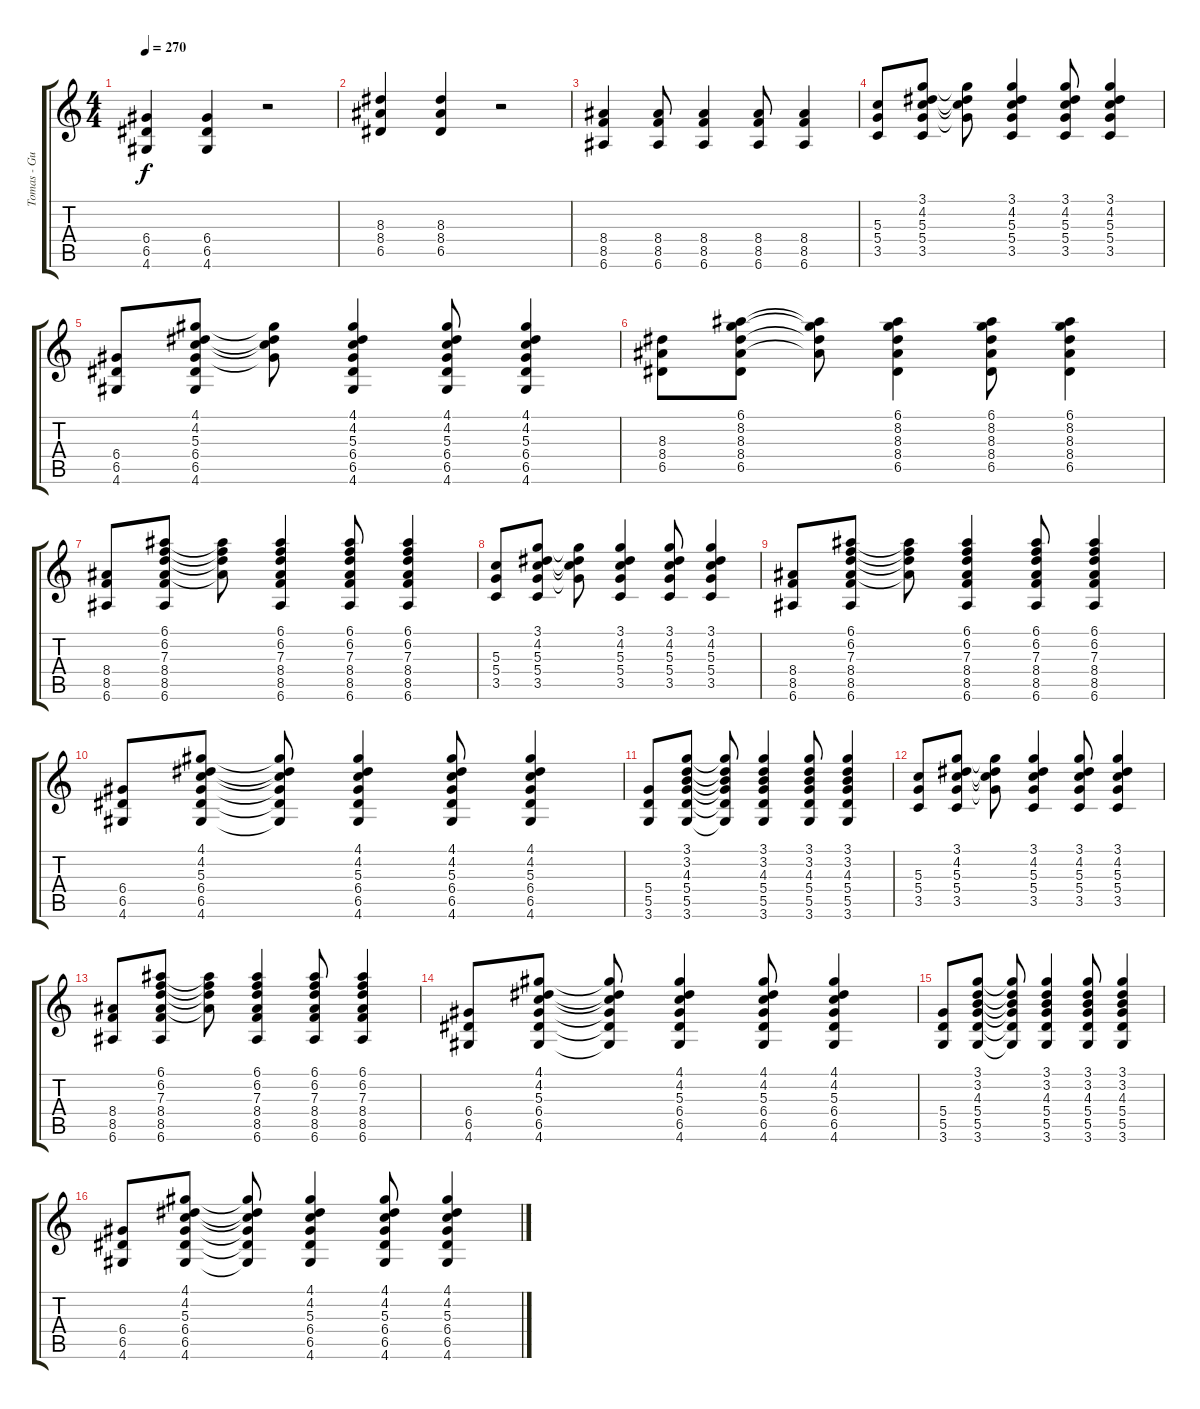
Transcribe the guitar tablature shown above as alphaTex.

\track ("Tomas - Guitar" "Tomas - Gu") {instrument electricguitarclean}
\staff {score tabs}
\tuning (E4 B3 G3 D3 A2 E2) {hide}
\ts (4 4)
\tempo 270
\clef g2
\ks c
(6.4 6.5 4.6).4{dy f} (6.4 6.5 4.6).4 r.2 |
(8.3 8.4 6.5).4 (8.3 8.4 6.5).4 r.2 |
(8.4 8.5 6.6).4 (8.4 8.5 6.6).8 (8.4 8.5 6.6).4 (8.4 8.5 6.6).8 (8.4 8.5 6.6).4 |
(5.3 5.4 3.5).8 (3.1 4.2 5.3 5.4 3.5).8 (3.1{t} 4.2{t} 5.3{t} 5.4{t}).8 (3.1 4.2 5.3 5.4 3.5).4 (3.1 4.2 5.3 5.4 3.5).8 (3.1 4.2 5.3 5.4 3.5).4 |
(6.4 6.5 4.6).8 (4.1 4.2 5.3 6.4 6.5 4.6).8 (4.1{t} 4.2{t} 5.3{t} 6.4{t}).8 (4.1 4.2 5.3 6.4 6.5 4.6).4 (4.1 4.2 5.3 6.4 6.5 4.6).8 (4.1 4.2 5.3 6.4 6.5 4.6).4 |
(8.3 8.4 6.5).8 (6.1 8.2 8.3 8.4 6.5).8 (6.1{t} 8.2{t} 8.3{t} 8.4{t}).8 (6.1 8.2 8.3 8.4 6.5).4 (6.1 8.2 8.3 8.4 6.5).8 (6.1 8.2 8.3 8.4 6.5).4 |
(8.4 8.5 6.6).8 (6.1 6.2 7.3 8.4 8.5 6.6).8 (6.1{t} 6.2{t} 7.3{t} 8.4{t}).8 (6.1 6.2 7.3 8.4 8.5 6.6).4 (6.1 6.2 7.3 8.4 8.5 6.6).8 (6.1 6.2 7.3 8.4 8.5 6.6).4 |
(5.3 5.4 3.5).8 (3.1 4.2 5.3 5.4 3.5).8 (3.1{t} 4.2{t} 5.3{t} 5.4{t}).8 (3.1 4.2 5.3 5.4 3.5).4 (3.1 4.2 5.3 5.4 3.5).8 (3.1 4.2 5.3 5.4 3.5).4 |
(8.4 8.5 6.6).8 (6.1 6.2 7.3 8.4 8.5 6.6).8 (6.1{t} 6.2{t} 7.3{t} 8.4{t}).8 (6.1 6.2 7.3 8.4 8.5 6.6).4 (6.1 6.2 7.3 8.4 8.5 6.6).8 (6.1 6.2 7.3 8.4 8.5 6.6).4 |
(6.4 6.5 4.6).8 (4.1 4.2 5.3 6.4 6.5 4.6).8 (4.1{t} 4.2{t} 5.3{t} 6.4{t} 6.5{t} 4.6{t}).8 (4.1 4.2 5.3 6.4 6.5 4.6).4 (4.1 4.2 5.3 6.4 6.5 4.6).8 (4.1 4.2 5.3 6.4 6.5 4.6).4 |
(5.4 5.5 3.6).8 (3.1 3.2 4.3 5.4 5.5 3.6).8 (3.1{t} 3.2{t} 4.3{t} 5.4{t} 5.5{t} 3.6{t}).8 (3.1 3.2 4.3 5.4 5.5 3.6).4 (3.1 3.2 4.3 5.4 5.5 3.6).8 (3.1 3.2 4.3 5.4 5.5 3.6).4 |
(5.3 5.4 3.5).8 (3.1 4.2 5.3 5.4 3.5).8 (3.1{t} 4.2{t} 5.3{t} 5.4{t}).8 (3.1 4.2 5.3 5.4 3.5).4 (3.1 4.2 5.3 5.4 3.5).8 (3.1 4.2 5.3 5.4 3.5).4 |
(8.4 8.5 6.6).8 (6.1 6.2 7.3 8.4 8.5 6.6).8 (6.1{t} 6.2{t} 7.3{t} 8.4{t}).8 (6.1 6.2 7.3 8.4 8.5 6.6).4 (6.1 6.2 7.3 8.4 8.5 6.6).8 (6.1 6.2 7.3 8.4 8.5 6.6).4 |
(6.4 6.5 4.6).8 (4.1 4.2 5.3 6.4 6.5 4.6).8 (4.1{t} 4.2{t} 5.3{t} 6.4{t} 6.5{t} 4.6{t}).8 (4.1 4.2 5.3 6.4 6.5 4.6).4 (4.1 4.2 5.3 6.4 6.5 4.6).8 (4.1 4.2 5.3 6.4 6.5 4.6).4 |
(5.4 5.5 3.6).8 (3.1 3.2 4.3 5.4 5.5 3.6).8 (3.1{t} 3.2{t} 4.3{t} 5.4{t} 5.5{t} 3.6{t}).8 (3.1 3.2 4.3 5.4 5.5 3.6).4 (3.1 3.2 4.3 5.4 5.5 3.6).8 (3.1 3.2 4.3 5.4 5.5 3.6).4 |
(6.4 6.5 4.6).8 (4.1 4.2 5.3 6.4 6.5 4.6).8 (4.1{t} 4.2{t} 5.3{t} 6.4{t} 6.5{t} 4.6{t}).8 (4.1 4.2 5.3 6.4 6.5 4.6).4 (4.1 4.2 5.3 6.4 6.5 4.6).8 (4.1 4.2 5.3 6.4 6.5 4.6).4
